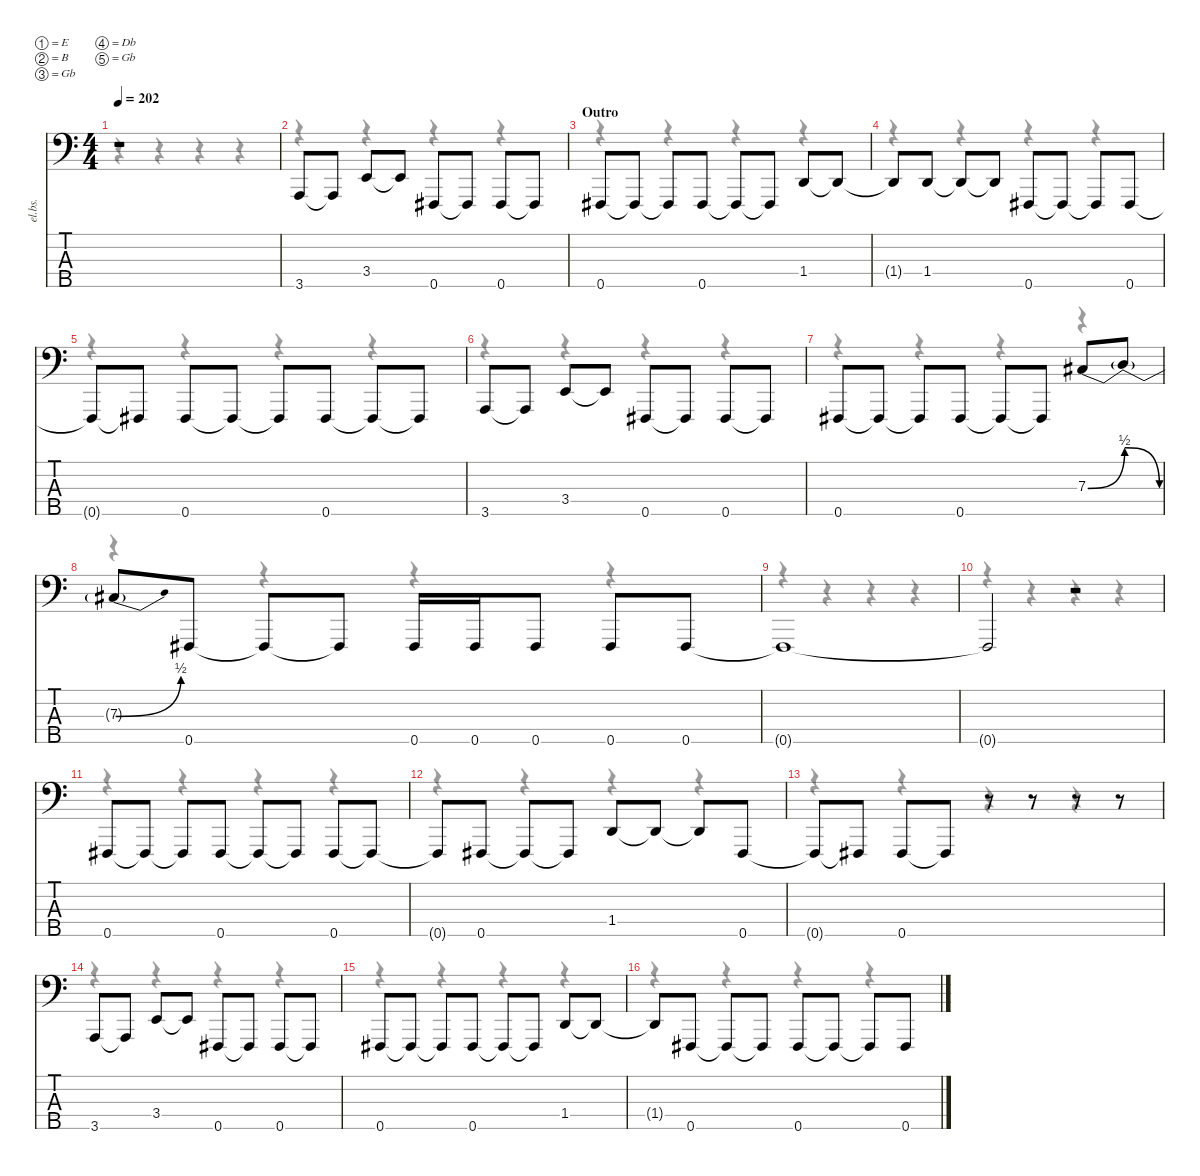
\defaultSystemsLayout 4
\hideDynamics
\bracketExtendMode nobrackets
\track ("Conor Hesse" "el.bs.") {instrument slapbass1}
\staff {score tabs}
\tuning (E2 B1 Gb1 Db1 Gb0)
\voice
\ts (4 4)
\tempo 202
\clef f4
\ks c
r.1{dy f beam Up} |
3.5.8{beam Up} 3.5{t}.8{beam Up} 3.4.8{beam Up} 3.4{t}.8{beam Up} 0.5{acc #}.8{beam Up} 0.5{t acc #}.8{beam Up} 0.5{acc #}.8{beam Up} 0.5{t acc #}.8{beam Up} |
\section ("" "Outro")
0.5{acc #}.8{beam Up} 0.5{t acc #}.8{beam Up} 0.5{t acc #}.8{beam Up} 0.5{acc #}.8{beam Up} 0.5{t acc #}.8{beam Up} 0.5{t acc #}.8{beam Up} 1.4.8{beam Up} 1.4{t}.8{beam Up} |
1.4{t}.8{beam Up} 1.4.8{beam Up} 1.4{t}.8{beam Up} 1.4{t}.8{beam Up} 0.5{acc #}.8{beam Up} 0.5{t acc #}.8{beam Up} 0.5{t acc #}.8{beam Up} 0.5{acc #}.8{beam Up} |
0.5{t acc #}.8{beam Up} 0.5{t acc #}.8{beam Up} 0.5{acc #}.8{beam Up} 0.5{t acc #}.8{beam Up} 0.5{t acc #}.8{beam Up} 0.5{acc #}.8{beam Up} 0.5{t acc #}.8{beam Up} 0.5{t acc #}.8{beam Up} |
3.5.8{beam Up} 3.5{t}.8{beam Up} 3.4.8{beam Up} 3.4{t}.8{beam Up} 0.5{acc #}.8{beam Up} 0.5{t acc #}.8{beam Up} 0.5{acc #}.8{beam Up} 0.5{t acc #}.8{beam Up} |
0.5{acc #}.8{beam Up} 0.5{t acc #}.8{beam Up} 0.5{t acc #}.8{beam Up} 0.5{acc #}.8{beam Up} 0.5{t acc #}.8{beam Up} 0.5{t acc #}.8{beam Up} 7.3{be (bend 0 0 60 2) acc #}.8{beam Up} 7.3{be (release 0 2 60 0) t}.8{beam Up} |
7.3{be (bend 0 0 60 2) t acc #}.8{beam Up} 0.5{acc #}.8{beam Up} 0.5{t acc #}.8{beam Up} 0.5{t acc #}.8{beam Up} 0.5{acc #}.16{beam Up} 0.5{acc #}.16{beam Up} 0.5{acc #}.8{beam Up} 0.5{acc #}.8{beam Up} 0.5{acc #}.8{beam Up} |
0.5{t acc #}.1{beam Up} |
0.5{t acc #}.2{beam Up} r.2{beam Up} |
0.5{acc #}.8{beam Up} 0.5{t acc #}.8{beam Up} 0.5{t acc #}.8{beam Up} 0.5{acc #}.8{beam Up} 0.5{t acc #}.8{beam Up} 0.5{t acc #}.8{beam Up} 0.5{acc #}.8{beam Up} 0.5{t acc #}.8{beam Up} |
0.5{t acc #}.8{beam Up} 0.5{acc #}.8{beam Up} 0.5{t acc #}.8{beam Up} 0.5{t acc #}.8{beam Up} 1.4.8{beam Up} 1.4{t}.8{beam Up} 1.4{t}.8{beam Up} 0.5{acc #}.8{beam Up} |
0.5{t acc #}.8{beam Up} 0.5{t acc #}.8{beam Up} 0.5{acc #}.8{beam Up} 0.5{t acc #}.8{beam Up} r.8{beam Up} r.8{beam Up} r.8{beam Up} r.8{beam Up} |
3.5.8{beam Up} 3.5{t}.8{beam Up} 3.4.8{beam Up} 3.4{t}.8{beam Up} 0.5{acc #}.8{beam Up} 0.5{t acc #}.8{beam Up} 0.5{acc #}.8{beam Up} 0.5{t acc #}.8{beam Up} |
0.5{acc #}.8{beam Up} 0.5{t acc #}.8{beam Up} 0.5{t acc #}.8{beam Up} 0.5{acc #}.8{beam Up} 0.5{t acc #}.8{beam Up} 0.5{t acc #}.8{beam Up} 1.4.8{beam Up} 1.4{t}.8{beam Up} |
1.4{t}.8{beam Up} 0.5{acc #}.8{beam Up} 0.5{t acc #}.8{beam Up} 0.5{t acc #}.8{beam Up} 0.5{acc #}.8{beam Up} 0.5{t acc #}.8{beam Up} 0.5{t acc #}.8{beam Up} 0.5{acc #}.8{beam Up}
\voice
\clef f4
\ottava regular
\simile none
\ks c
r.4{dy mf beam Down} r.4{beam Down} r.4{beam Down} r.4{beam Down} |
r.4{beam Down} r.4{beam Down} r.4{beam Down} r.4{beam Down} |
r.4{beam Down} r.4{beam Down} r.4{beam Down} r.4{beam Down} |
r.4{beam Down} r.4{beam Down} r.4{beam Down} r.4{beam Down} |
r.4{beam Down} r.4{beam Down} r.4{beam Down} r.4{beam Down} |
r.4{beam Down} r.4{beam Down} r.4{beam Down} r.4{beam Down} |
r.4{beam Down} r.4{beam Down} r.4{beam Down} r.4{beam Down} |
r.4{beam Down} r.4{beam Down} r.4{beam Down} r.4{beam Down} |
r.4{beam Down} r.4{beam Down} r.4{beam Down} r.4{beam Down} |
r.4{beam Down} r.4{beam Down} r.4{beam Down} r.4{beam Down} |
r.4{beam Down} r.4{beam Down} r.4{beam Down} r.4{beam Down} |
r.4{beam Down} r.4{beam Down} r.4{beam Down} r.4{beam Down} |
r.4{beam Down} r.4{beam Down} r.4{beam Down} r.4{beam Down} |
r.4{beam Down} r.4{beam Down} r.4{beam Down} r.4{beam Down} |
r.4{beam Down} r.4{beam Down} r.4{beam Down} r.4{beam Down} |
r.4{beam Down} r.4{beam Down} r.4{beam Down} r.4{beam Down}
